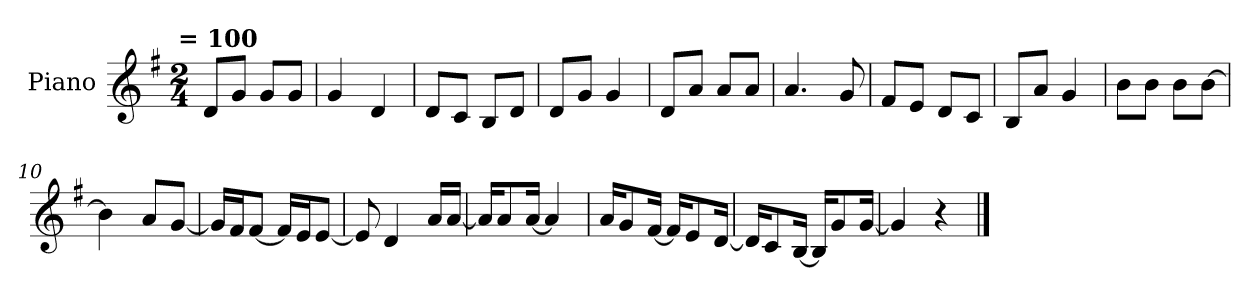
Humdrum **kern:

**kern
*part1
*staff1
*I"Piano
*I'P-no
*clefG2
*k[f#]
!!LO:TX:omd:t= = 100
*M2/4
*MM100
=1
8d/L
8g/J
8g/L
8g/J
=2
4g/
4d/
=3
8d/L
8c/J
8B/L
8d/J
=4
8d/L
8g/J
4g/
=5
8d/L
8a/J
8a/L
8a/J
=6
4.a/
8g/
=7
8f#/L
8e/J
8d/L
8c/J
=8
8B/L
8a/J
4g/
=9
8b\L
8b\J
8b\L
[8b\J
=10
4b\]
8a/L
[8g/J
!!LO:LB:g=z
=11
16g/LL]
16f#/J
[8f#/J
16f#/LL]
16e/J
[8e/J
=12
8e/]
4d/
16a/LL
[16a/JJ
=13
16a/KL]
8a/
[16a/Jk
4a/]
=14
16a/KL
8g/
[16f#/Jk
16f#/KL]
8e/
[16d/Jk
=15
16d/KL]
8c/
[16B/Jk
16B/KL]
8g/
[16g/Jk
=16
4g/]
4r
==
*-
